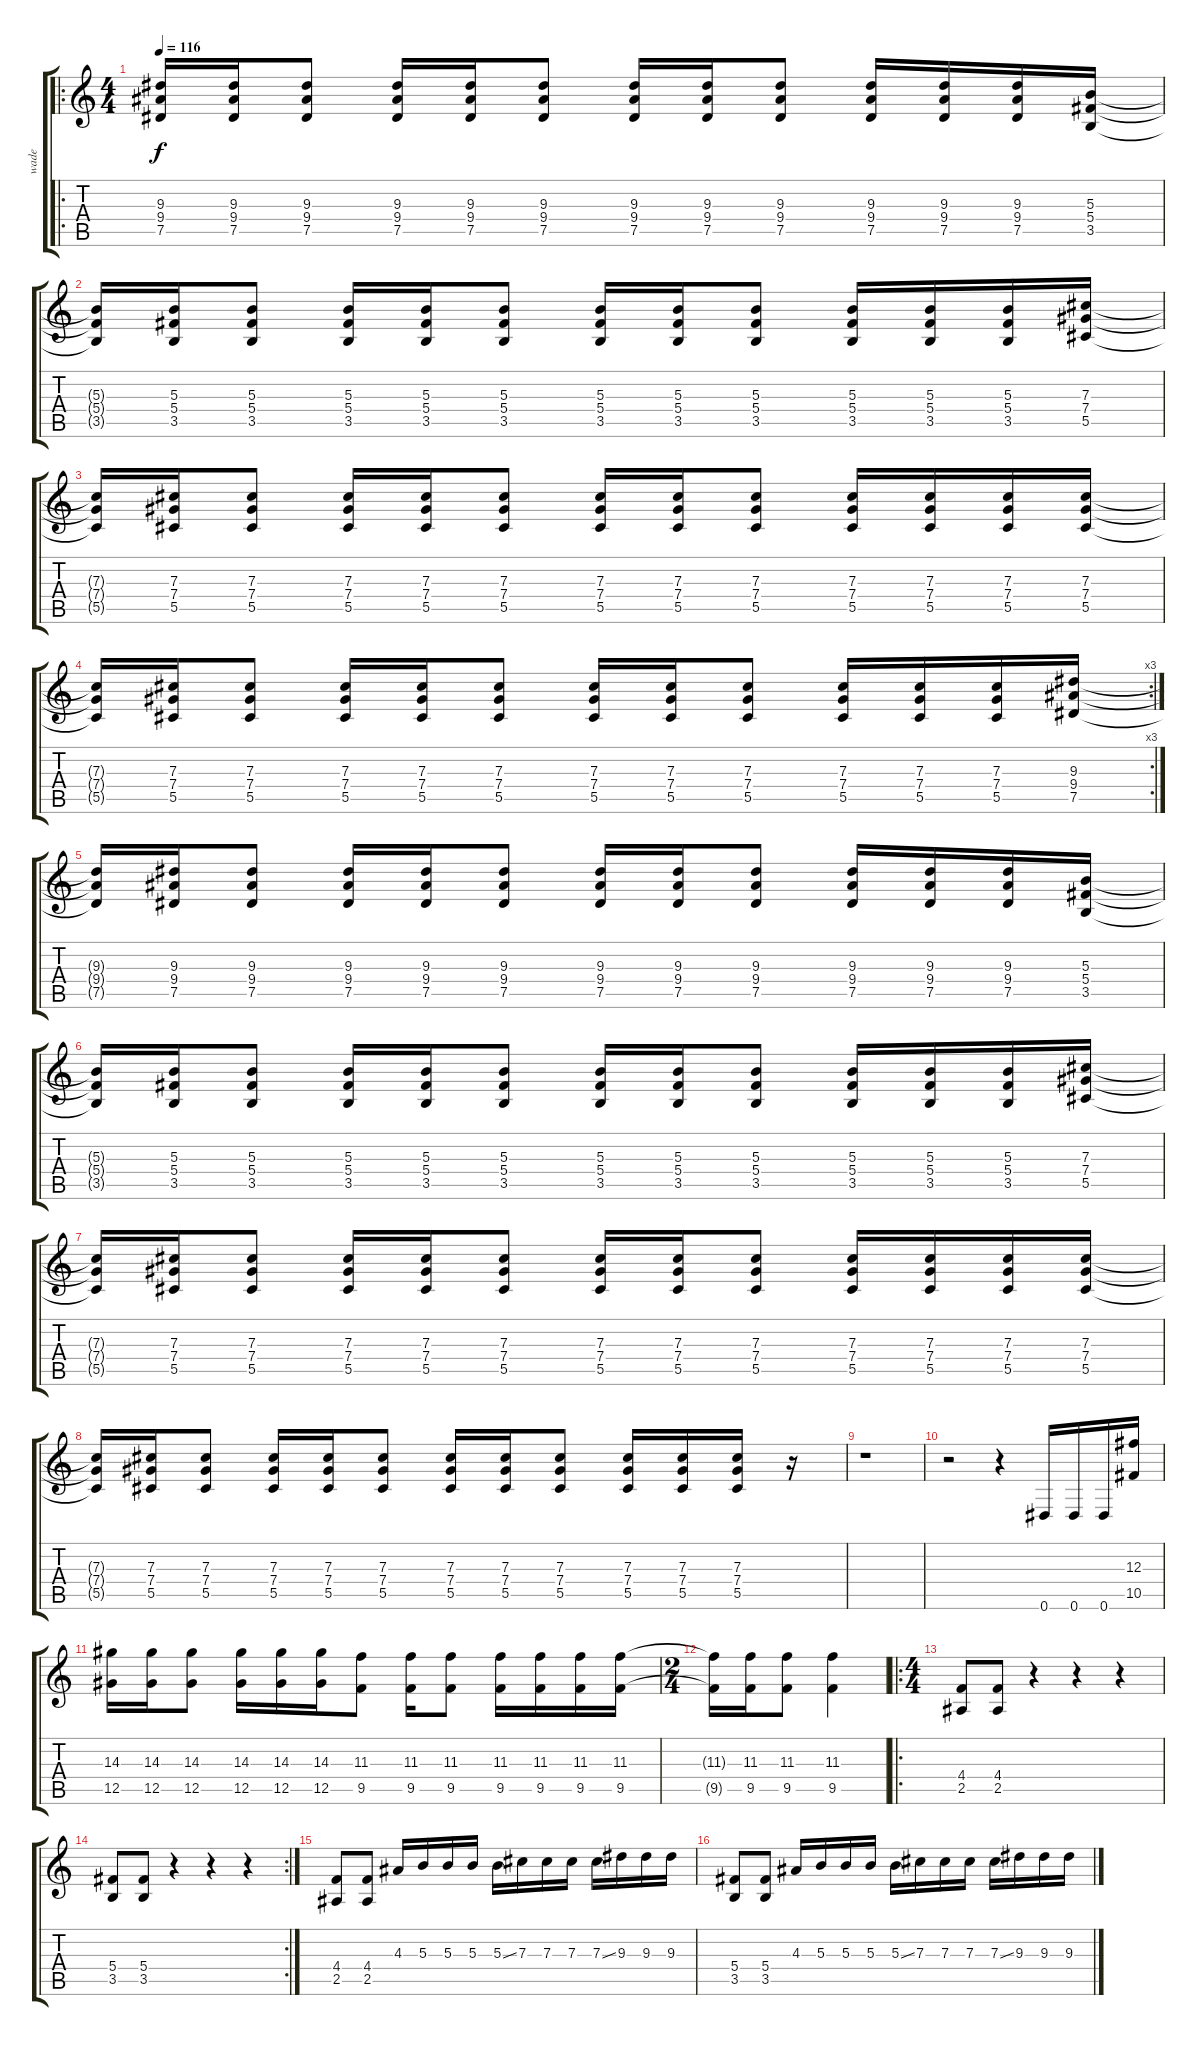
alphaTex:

\track ("wade" "wade") {instrument distortionguitar}
\staff {score tabs}
\tuning (Eb4 Bb3 Gb3 Db3 Ab2 Eb2) {hide}
\ro
\ts (4 4)
\tempo 116
\clef g2
\ks c
(9.3{t} 9.4{t} 7.5{t}).16{dy f} (9.3 9.4 7.5).16 (9.3 9.4 7.5).8 (9.3 9.4 7.5).16 (9.3 9.4 7.5).16 (9.3 9.4 7.5).8 (9.3 9.4 7.5).16 (9.3 9.4 7.5).16 (9.3 9.4 7.5).8 (9.3 9.4 7.5).16 (9.3 9.4 7.5).16 (9.3 9.4 7.5).16 (5.3 5.4 3.5).16 |
(5.3{t} 5.4{t} 3.5{t}).16 (5.3 5.4 3.5).16 (5.3 5.4 3.5).8 (5.3 5.4 3.5).16 (5.3 5.4 3.5).16 (5.3 5.4 3.5).8 (5.3 5.4 3.5).16 (5.3 5.4 3.5).16 (5.3 5.4 3.5).8 (5.3 5.4 3.5).16 (5.3 5.4 3.5).16 (5.3 5.4 3.5).16 (7.3 7.4 5.5).16 |
(7.3{t} 7.4{t} 5.5{t}).16 (7.3 7.4 5.5).16 (7.3 7.4 5.5).8 (7.3 7.4 5.5).16 (7.3 7.4 5.5).16 (7.3 7.4 5.5).8 (7.3 7.4 5.5).16 (7.3 7.4 5.5).16 (7.3 7.4 5.5).8 (7.3 7.4 5.5).16 (7.3 7.4 5.5).16 (7.3 7.4 5.5).16 (7.3 7.4 5.5).16 |
\rc 3
(7.3{t} 7.4{t} 5.5{t}).16 (7.3 7.4 5.5).16 (7.3 7.4 5.5).8 (7.3 7.4 5.5).16 (7.3 7.4 5.5).16 (7.3 7.4 5.5).8 (7.3 7.4 5.5).16 (7.3 7.4 5.5).16 (7.3 7.4 5.5).8 (7.3 7.4 5.5).16 (7.3 7.4 5.5).16 (7.3 7.4 5.5).16 (9.3 9.4 7.5).16 |
(9.3{t} 9.4{t} 7.5{t}).16 (9.3 9.4 7.5).16 (9.3 9.4 7.5).8 (9.3 9.4 7.5).16 (9.3 9.4 7.5).16 (9.3 9.4 7.5).8 (9.3 9.4 7.5).16 (9.3 9.4 7.5).16 (9.3 9.4 7.5).8 (9.3 9.4 7.5).16 (9.3 9.4 7.5).16 (9.3 9.4 7.5).16 (5.3 5.4 3.5).16 |
(5.3{t} 5.4{t} 3.5{t}).16 (5.3 5.4 3.5).16 (5.3 5.4 3.5).8 (5.3 5.4 3.5).16 (5.3 5.4 3.5).16 (5.3 5.4 3.5).8 (5.3 5.4 3.5).16 (5.3 5.4 3.5).16 (5.3 5.4 3.5).8 (5.3 5.4 3.5).16 (5.3 5.4 3.5).16 (5.3 5.4 3.5).16 (7.3 7.4 5.5).16 |
(7.3{t} 7.4{t} 5.5{t}).16 (7.3 7.4 5.5).16 (7.3 7.4 5.5).8 (7.3 7.4 5.5).16 (7.3 7.4 5.5).16 (7.3 7.4 5.5).8 (7.3 7.4 5.5).16 (7.3 7.4 5.5).16 (7.3 7.4 5.5).8 (7.3 7.4 5.5).16 (7.3 7.4 5.5).16 (7.3 7.4 5.5).16 (7.3 7.4 5.5).16 |
(7.3{t} 7.4{t} 5.5{t}).16 (7.3 7.4 5.5).16 (7.3 7.4 5.5).8 (7.3 7.4 5.5).16 (7.3 7.4 5.5).16 (7.3 7.4 5.5).8 (7.3 7.4 5.5).16 (7.3 7.4 5.5).16 (7.3 7.4 5.5).8 (7.3 7.4 5.5).16 (7.3 7.4 5.5).16 (7.3 7.4 5.5).16 r.16 |
r.1 |
r.2 r.4 0.6.16 0.6.16 0.6.16 (12.3 10.5).16 |
(14.3 12.5).16 (14.3 12.5).16 (14.3 12.5).8 (14.3 12.5).16 (14.3 12.5).16 (14.3 12.5).16 (11.3 9.5).8 (11.3 9.5).16 (11.3 9.5).8 (11.3 9.5).16 (11.3 9.5).16 (11.3 9.5).16 (11.3 9.5).16 |
\ts (2 4)
(11.3{t} 9.5{t}).16 (11.3 9.5).16 (11.3 9.5).8 (11.3 9.5).4 |
\ro
\ts (4 4)
(4.4 2.5).8 (4.4 2.5).8 r.4 r.4 r.4 |
\rc 2
(5.4 3.5).8 (5.4 3.5).8 r.4 r.4 r.4 |
(4.4 2.5).8 (4.4 2.5).8 4.3.16 5.3.16 5.3.16 5.3.16 5.3{ss}.16 7.3.16 7.3.16 7.3.16 7.3{ss}.16 9.3.16 9.3.16 9.3.16 |
(5.4 3.5).8 (5.4 3.5).8 4.3.16 5.3.16 5.3.16 5.3.16 5.3{ss}.16 7.3.16 7.3.16 7.3.16 7.3{ss}.16 9.3.16 9.3.16 9.3.16
